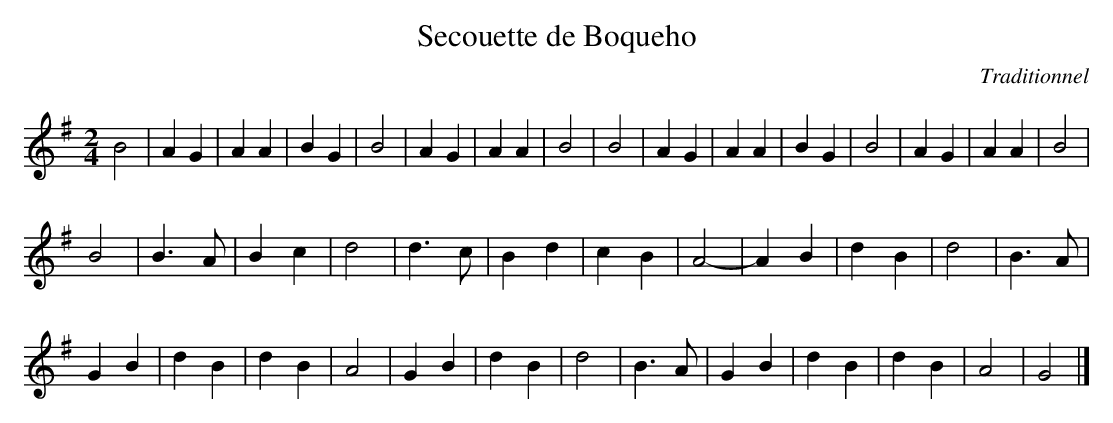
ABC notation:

X:1
T:Secouette de Boqueho
C:Traditionnel
M:2/4
L:1/4
K:G
B2 | AG  | AA | BG | B2  | AG | AA | B2  | B2 | AG | AA | BG  | B2 | AG | AA | B2 |
B2 | B>A | Bc | d2 | d>c | Bd | cB | A2- | AB | dB | d2 | B>A |
GB | dB  | dB | A2 | GB  | dB | d2 | B>A | GB | dB | dB | A2  | G2 |]
